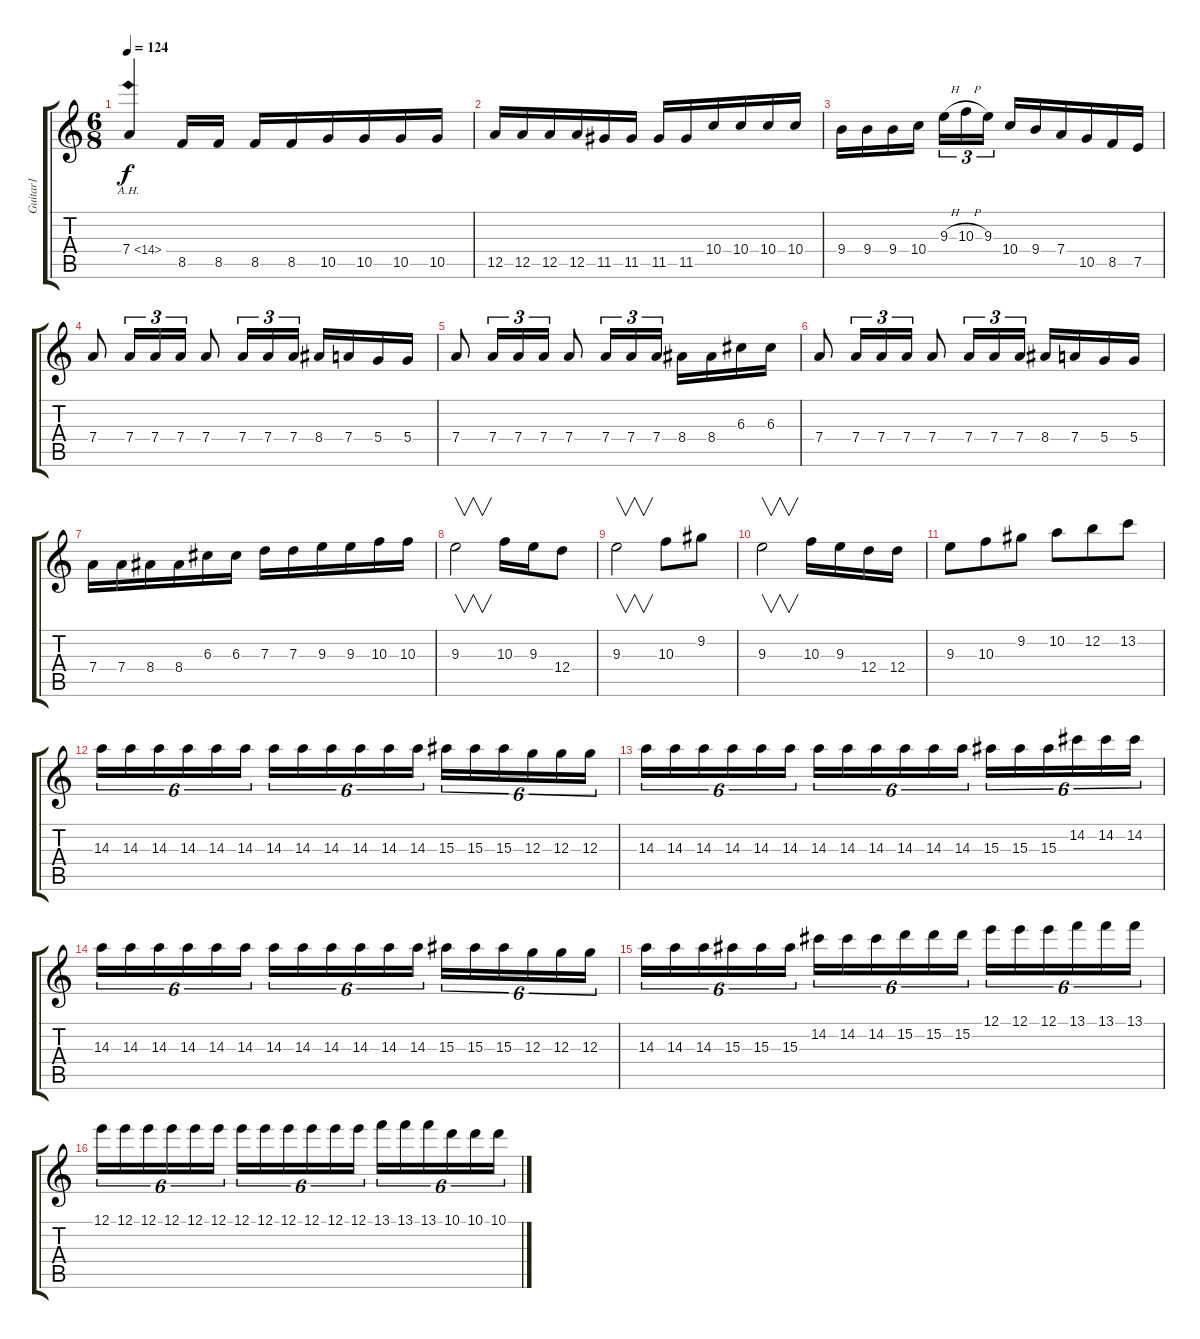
\track ("Guitar1" "Guitar1") {instrument distortionguitar}
\staff {score tabs}
\tuning (E4 B3 G3 D3 A2 E2) {hide}
\ts (6 8)
\tempo 124
\clef g2
\ks c
7.4{ah 7}.4{dy f} 8.5.16 8.5.16 8.5.16 8.5.16 10.5.16 10.5.16 10.5.16 10.5.16 |
12.5.16 12.5.16 12.5.16 12.5.16 11.5.16 11.5.16 11.5.16 11.5.16 10.4.16 10.4.16 10.4.16 10.4.16 |
9.4.16 9.4.16 9.4.16 10.4.16 9.3{h}.16{tu (3 2)} 10.3{h}.16{tu (3 2)} 9.3.16{tu (3 2)} 10.4.16 9.4.16 7.4.16 10.5.16 8.5.16 7.5.16 |
7.4.8 7.4.16{tu (3 2)} 7.4.16{tu (3 2)} 7.4.16{tu (3 2)} 7.4.8 7.4.16{tu (3 2)} 7.4.16{tu (3 2)} 7.4.16{tu (3 2)} 8.4.16 7.4.16 5.4.16 5.4.16 |
7.4.8 7.4.16{tu (3 2)} 7.4.16{tu (3 2)} 7.4.16{tu (3 2)} 7.4.8 7.4.16{tu (3 2)} 7.4.16{tu (3 2)} 7.4.16{tu (3 2)} 8.4.16 8.4.16 6.3.16 6.3.16 |
7.4.8 7.4.16{tu (3 2)} 7.4.16{tu (3 2)} 7.4.16{tu (3 2)} 7.4.8 7.4.16{tu (3 2)} 7.4.16{tu (3 2)} 7.4.16{tu (3 2)} 8.4.16 7.4.16 5.4.16 5.4.16 |
7.4.16 7.4.16 8.4.16 8.4.16 6.3.16 6.3.16 7.3.16 7.3.16 9.3.16 9.3.16 10.3.16 10.3.16 |
9.3.2{v} 10.3.16 9.3.16 12.4.8 |
9.3.2{v} 10.3.8 9.2.8 |
9.3.2{v} 10.3.16 9.3.16 12.4.16 12.4.16 |
9.3.8 10.3.8 9.2.8 10.2.8 12.2.8 13.2.8 |
14.3.16{tu (6 4)} 14.3.16{tu (6 4)} 14.3.16{tu (6 4)} 14.3.16{tu (6 4)} 14.3.16{tu (6 4)} 14.3.16{tu (6 4)} 14.3.16{tu (6 4)} 14.3.16{tu (6 4)} 14.3.16{tu (6 4)} 14.3.16{tu (6 4)} 14.3.16{tu (6 4)} 14.3.16{tu (6 4)} 15.3.16{tu (6 4)} 15.3.16{tu (6 4)} 15.3.16{tu (6 4)} 12.3.16{tu (6 4)} 12.3.16{tu (6 4)} 12.3.16{tu (6 4)} |
14.3.16{tu (6 4)} 14.3.16{tu (6 4)} 14.3.16{tu (6 4)} 14.3.16{tu (6 4)} 14.3.16{tu (6 4)} 14.3.16{tu (6 4)} 14.3.16{tu (6 4)} 14.3.16{tu (6 4)} 14.3.16{tu (6 4)} 14.3.16{tu (6 4)} 14.3.16{tu (6 4)} 14.3.16{tu (6 4)} 15.3.16{tu (6 4)} 15.3.16{tu (6 4)} 15.3.16{tu (6 4)} 14.2.16{tu (6 4)} 14.2.16{tu (6 4)} 14.2.16{tu (6 4)} |
14.3.16{tu (6 4)} 14.3.16{tu (6 4)} 14.3.16{tu (6 4)} 14.3.16{tu (6 4)} 14.3.16{tu (6 4)} 14.3.16{tu (6 4)} 14.3.16{tu (6 4)} 14.3.16{tu (6 4)} 14.3.16{tu (6 4)} 14.3.16{tu (6 4)} 14.3.16{tu (6 4)} 14.3.16{tu (6 4)} 15.3.16{tu (6 4)} 15.3.16{tu (6 4)} 15.3.16{tu (6 4)} 12.3.16{tu (6 4)} 12.3.16{tu (6 4)} 12.3.16{tu (6 4)} |
14.3.16{tu (6 4)} 14.3.16{tu (6 4)} 14.3.16{tu (6 4)} 15.3.16{tu (6 4)} 15.3.16{tu (6 4)} 15.3.16{tu (6 4)} 14.2.16{tu (6 4)} 14.2.16{tu (6 4)} 14.2.16{tu (6 4)} 15.2.16{tu (6 4)} 15.2.16{tu (6 4)} 15.2.16{tu (6 4)} 12.1.16{tu (6 4)} 12.1.16{tu (6 4)} 12.1.16{tu (6 4)} 13.1.16{tu (6 4)} 13.1.16{tu (6 4)} 13.1.16{tu (6 4)} |
12.1.16{tu (6 4)} 12.1.16{tu (6 4)} 12.1.16{tu (6 4)} 12.1.16{tu (6 4)} 12.1.16{tu (6 4)} 12.1.16{tu (6 4)} 12.1.16{tu (6 4)} 12.1.16{tu (6 4)} 12.1.16{tu (6 4)} 12.1.16{tu (6 4)} 12.1.16{tu (6 4)} 12.1.16{tu (6 4)} 13.1.16{tu (6 4)} 13.1.16{tu (6 4)} 13.1.16{tu (6 4)} 10.1.16{tu (6 4)} 10.1.16{tu (6 4)} 10.1.16{tu (6 4)}
